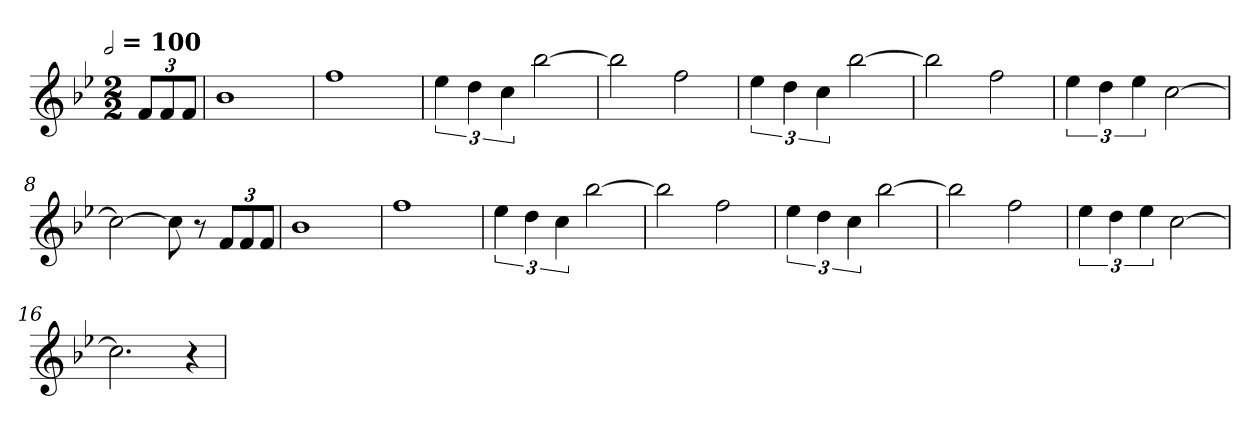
**kern
*part1
*staff1
*clefG2
*k[b-e-]
*B-:
!!LO:TX:omd:t=[half] = 100
*M2/2
*MM200
=
12fL
12f
12fJ
=1
1b-
=2
1ff
=3
6ee-
6dd
6cc
[2bb-
=4
2bb-]
2ff
=5
6ee-
6dd
6cc
[2bb-
=6
2bb-]
2ff
=7
6ee-
6dd
6ee-
[2cc
=8
2cc_
8cc]
8r
12fL
12f
12fJ
=9
1b-
=10
1ff
=11
6ee-
6dd
6cc
[2bb-
=12
2bb-]
2ff
=13
6ee-
6dd
6cc
[2bb-
=14
2bb-]
2ff
=15
6ee-
6dd
6ee-
[2cc
=16
2.cc]
4r
=
*-
